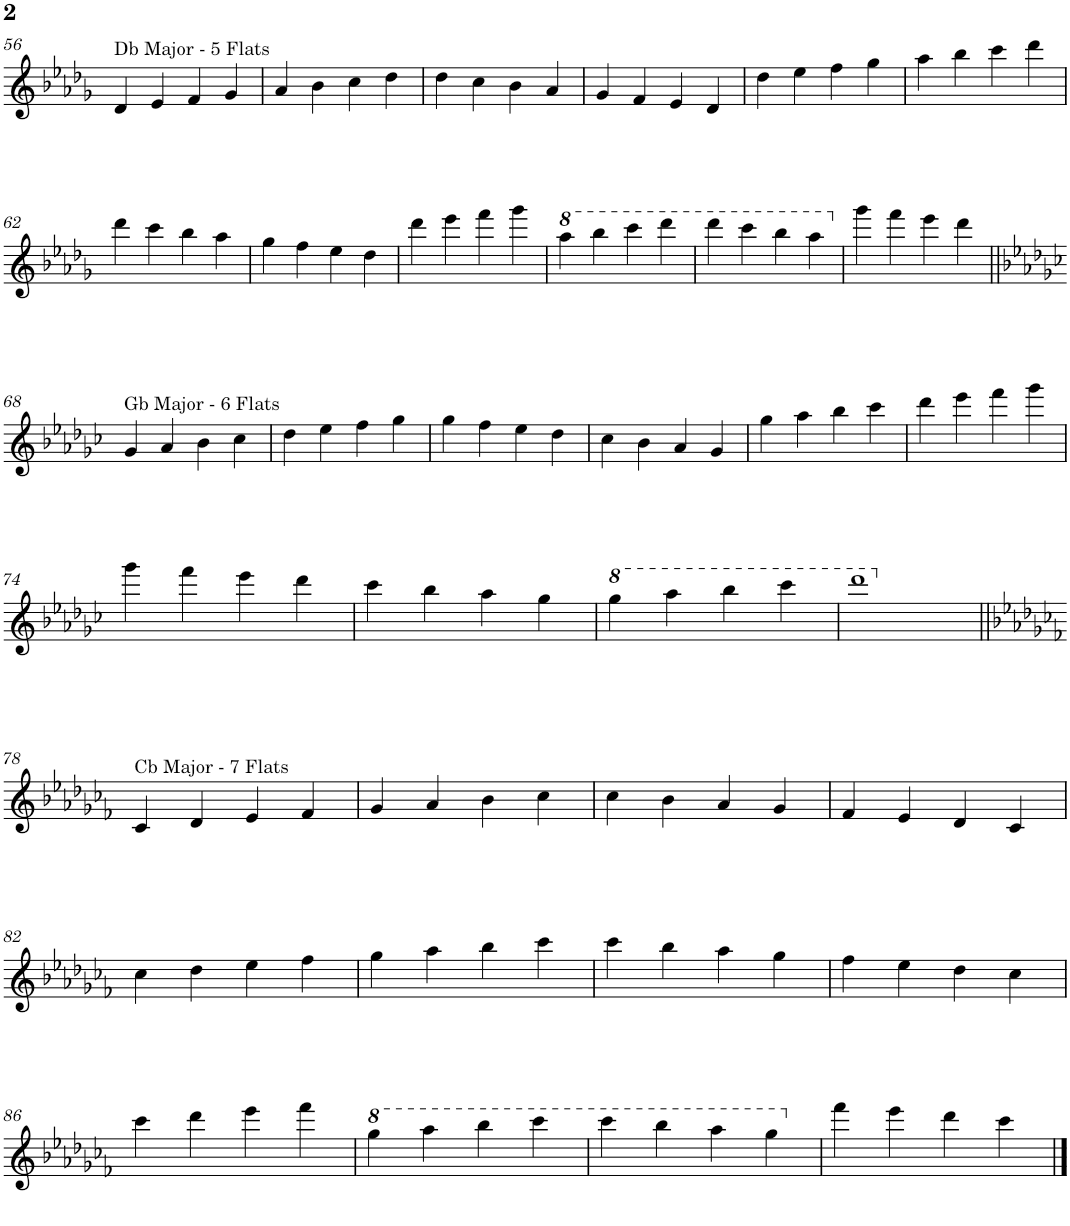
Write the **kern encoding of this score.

**kern
*part1
*staff1
*I"Alto Saxophone
*I'A. Sax.
!!LO:PB:g=z
*clefG2
*Trd5c9
*k[b-e-a-d-g-]
*M4/4
=56
!LO:TX:a:t=Db Major - 5 Flats
4d-/
4e-/
4f/
4g-/
=57
4a-/
4b-\
4cc\
4dd-\
=58
4dd-\
4cc\
4b-\
4a-/
=59
4g-/
4f/
4e-/
4d-/
=60
4dd-\
4ee-\
4ff\
4gg-\
=61
4aa-\
4bb-\
4ccc\
4ddd-\
!!LO:LB:g=z
=62
4ddd-\
4ccc\
4bb-\
4aa-\
=63
4gg-\
4ff\
4ee-\
4dd-\
=64
4ddd-\
4eee-\
4fff\
4ggg-\
=65
*8va
4aaa-\
4bbb-\
4cccc\
4dddd-\
=66
4dddd-\
4cccc\
4bbb-\
4aaa-\
=67
*X8va
4ggg-\
4fff\
4eee-\
4ddd-\
!!LO:LB:g=z
=68||
*k[b-e-a-d-g-c-]
!LO:TX:a:t=Gb Major - 6 Flats
4g-/
4a-/
4b-\
4cc-\
=69
4dd-\
4ee-\
4ff\
4gg-\
=70
4gg-\
4ff\
4ee-\
4dd-\
=71
4cc-\
4b-\
4a-/
4g-/
=72
4gg-\
4aa-\
4bb-\
4ccc-\
=73
4ddd-\
4eee-\
4fff\
4ggg-\
!!LO:LB:g=z
=74
*k[b-e-a-d-g-c-]
4ggg-\
4fff\
4eee-\
4ddd-\
=75
4ccc-\
4bb-\
4aa-\
4gg-\
=76
*8va
4ggg-\
4aaa-\
4bbb-\
4cccc-\
=77
1dddd-
!!LO:LB:g=z
=78||
*k[b-e-a-d-g-c-f-]
*X8va
!LO:TX:a:t=Cb Major - 7 Flats
4c-/
4d-/
4e-/
4f-/
=79
4g-/
4a-/
4b-\
4cc-\
=80
4cc-\
4b-\
4a-/
4g-/
=81
4f-/
4e-/
4d-/
4c-/
!!LO:LB:g=z
=82
*k[b-e-a-d-g-c-f-]
4cc-\
4dd-\
4ee-\
4ff-\
=83
4gg-\
4aa-\
4bb-\
4ccc-\
=84
4ccc-\
4bb-\
4aa-\
4gg-\
=85
4ff-\
4ee-\
4dd-\
4cc-\
!!LO:LB:g=z
=86
4ccc-\
4ddd-\
4eee-\
4fff-\
=87
*8va
4ggg-\
4aaa-\
4bbb-\
4cccc-\
=88
4cccc-\
4bbb-\
4aaa-\
4ggg-\
=89
*X8va
4fff-\
4eee-\
4ddd-\
4ccc-\
==
*-
